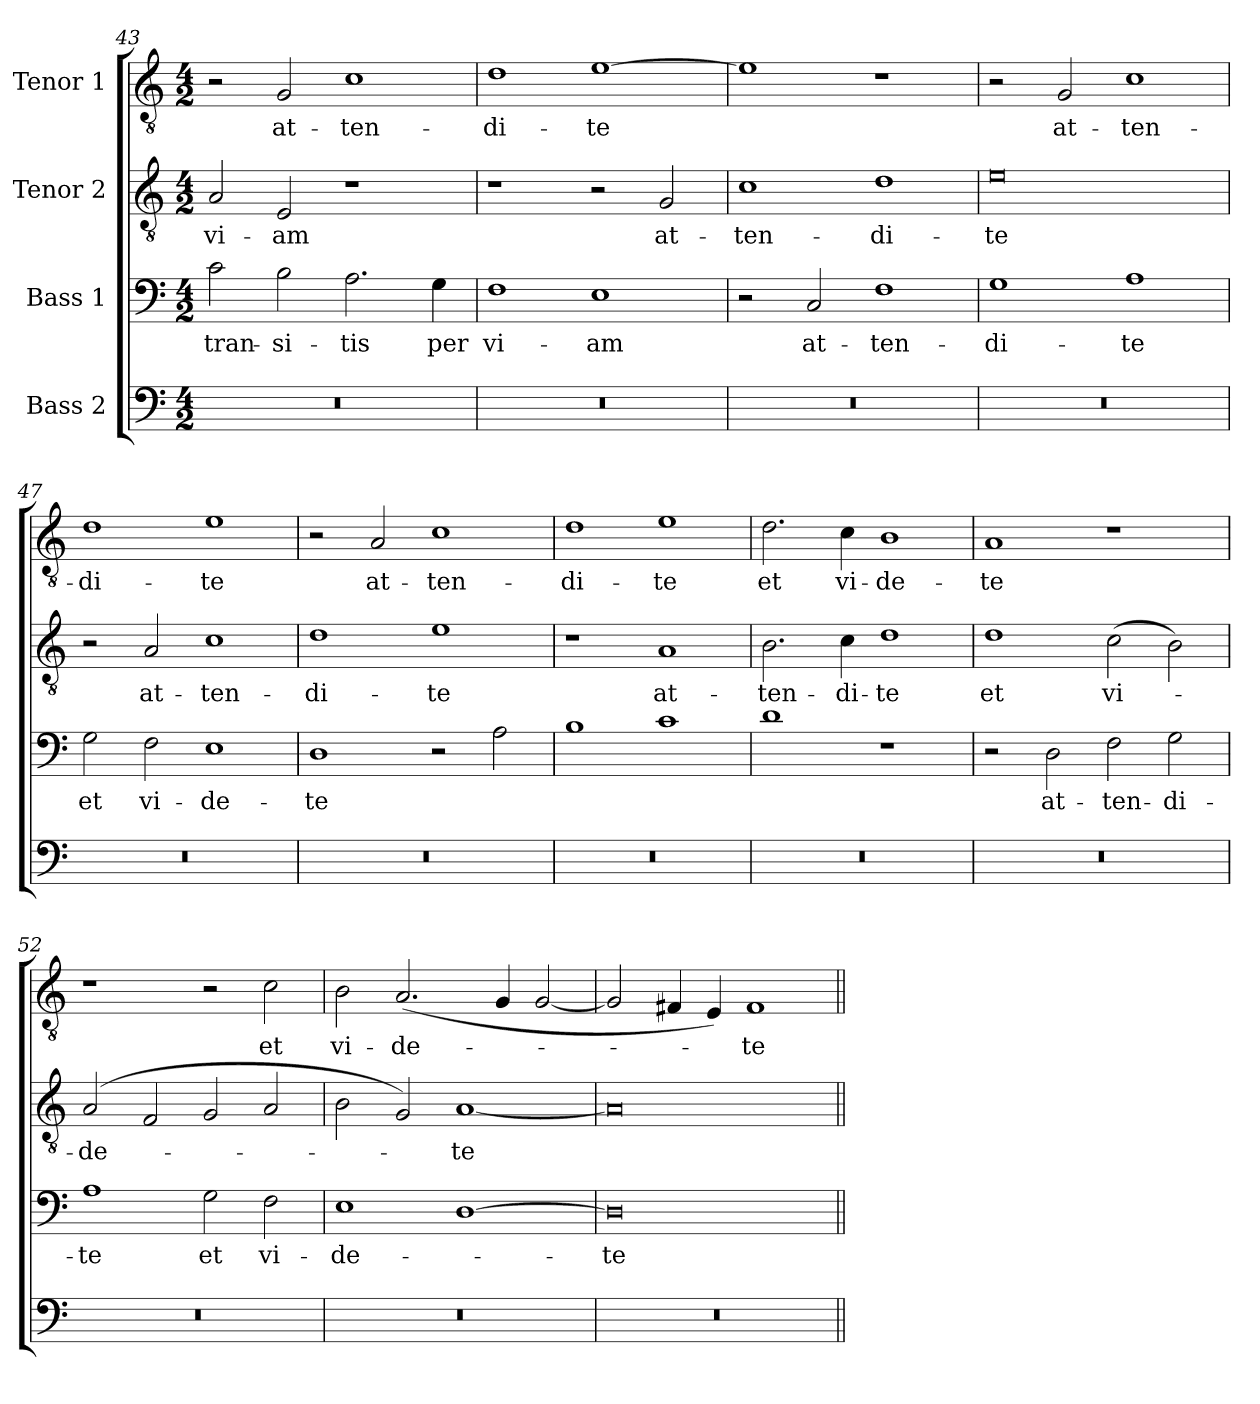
**kern	**kern	**text	**kern	**text	**kern	**text
*part4	*part3	*part3	*part2	*part2	*part1	*part1
*staff4	*staff3	*staff3	*staff2	*staff2	*staff1	*staff1
*I"Bass 2	*I"Bass 1	*	*I"Tenor 2	*	*I"Tenor 1	*
!!LO:LB:g=z
*clefF4	*clefF4	*	*clefGv2	*	*clefGv2	*
*k[]	*k[]	*	*k[]	*	*k[]	*
*C:	*C:	*	*C:	*	*C:	*
*M4/2	*M4/2	*	*M4/2	*	*M4/2	*
=43	=43	=43	=43	=43	=43	=43
0r	2c\	tran-	2A/	vi-	2r	.
.	2B\	-si-	2E/	-am	2G/	at-
.	2.A\	-tis	1r	.	1c	-ten-
.	4G\	per	.	.	.	.
=44	=44	=44	=44	=44	=44	=44
0r	1F	vi-	1r	.	1d	-di-
.	1E	-am	2r	.	[1e	-te
.	.	.	2G/	at-	.	.
=45	=45	=45	=45	=45	=45	=45
0r	2r	.	1c	-ten-	1e]	.
.	2C/	at-	.	.	.	.
.	1F	-ten-	1d	-di-	1r	.
=46	=46	=46	=46	=46	=46	=46
0r	1G	-di-	0e	-te	2r	.
.	.	.	.	.	2G/	at-
.	1A	-te	.	.	1c	-ten-
=47	=47	=47	=47	=47	=47	=47
0r	2G\	et	2r	.	1d	-di-
.	2F\	vi-	2A/	at-	.	.
.	1E	-de-	1c	-ten-	1e	-te
=48	=48	=48	=48	=48	=48	=48
0r	1D	-te	1d	-di-	2r	.
.	.	.	.	.	2A/	at-
.	2r	.	1e	-te	1c	-ten-
.	2A\	.	.	.	.	.
!!LO:LB:g=z
=49	=49	=49	=49	=49	=49	=49
0r	1B	.	1r	.	1d	-di-
.	1c	.	1A	at-	1e	-te
=50	=50	=50	=50	=50	=50	=50
0r	1d	.	2.B\	-ten-	2.d\	et
.	.	.	4c\	-di-	4c\	vi-
.	1r	.	1d	-te	1B	-de-
=51	=51	=51	=51	=51	=51	=51
0r	2r	.	1d	et	1A	-te
.	2D\	at-	.	.	.	.
.	2F\	-ten-	(2c\	vi-	1r	.
.	2G\	-di-	2B\)	.	.	.
=52	=52	=52	=52	=52	=52	=52
0r	1A	-te	(2A/	-de-	1r	.
.	.	.	2F/	.	.	.
.	2G\	et	2G/	.	2r	.
.	2F\	vi-	2A/	.	2c\	et
=53	=53	=53	=53	=53	=53	=53
0r	1E	-de-	2B\	.	2B\	vi-
.	.	.	2G/)	.	(2.A/	-de-
.	[1D	.	[1A	-te	.	.
.	.	.	.	.	4G/	.
.	.	.	.	.	[2G/	.
=54	=54	=54	=54	=54	=54	=54
0r	0D]	-te	0A]	.	2G/]	.
.	.	.	.	.	4F#X/	.
.	.	.	.	.	4E/)	.
.	.	.	.	.	1F#	-te
=||	=||	=||	=||	=||	=||	=||
*-	*-	*-	*-	*-	*-	*-
